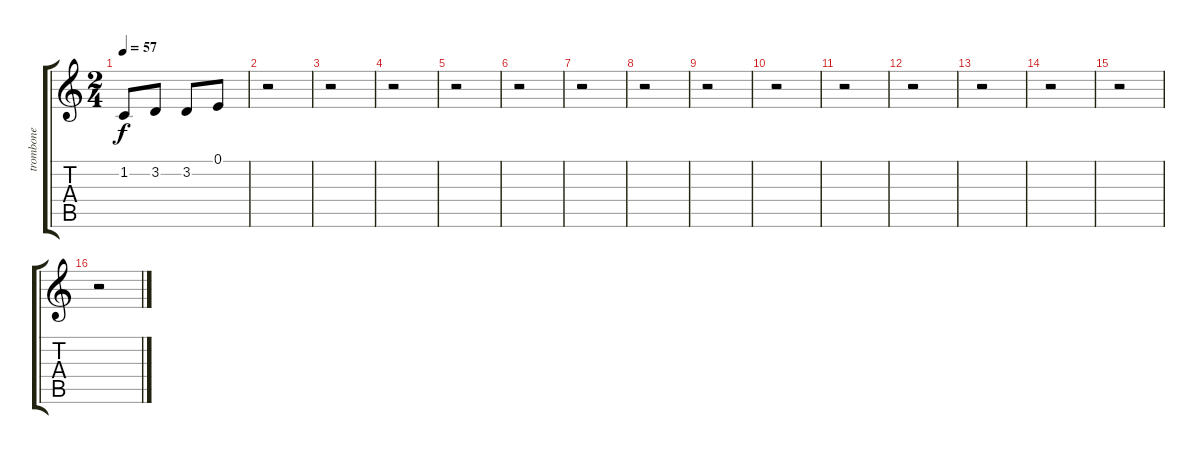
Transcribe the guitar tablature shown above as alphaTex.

\track ("trombone" "trombone") {instrument trombone}
\staff {score tabs}
\tuning (E4 B3 G3 D3 A2 E2) {hide}
\ts (2 4)
\tempo 57
\clef g2
\ks c
1.2.8{dy f} 3.2.8 3.2.8 0.1.8 |
r.2 |
r.2 |
r.2 |
r.2 |
r.2 |
r.2 |
r.2 |
r.2 |
r.2 |
r.2 |
r.2 |
r.2 |
r.2 |
r.2 |
r.2
